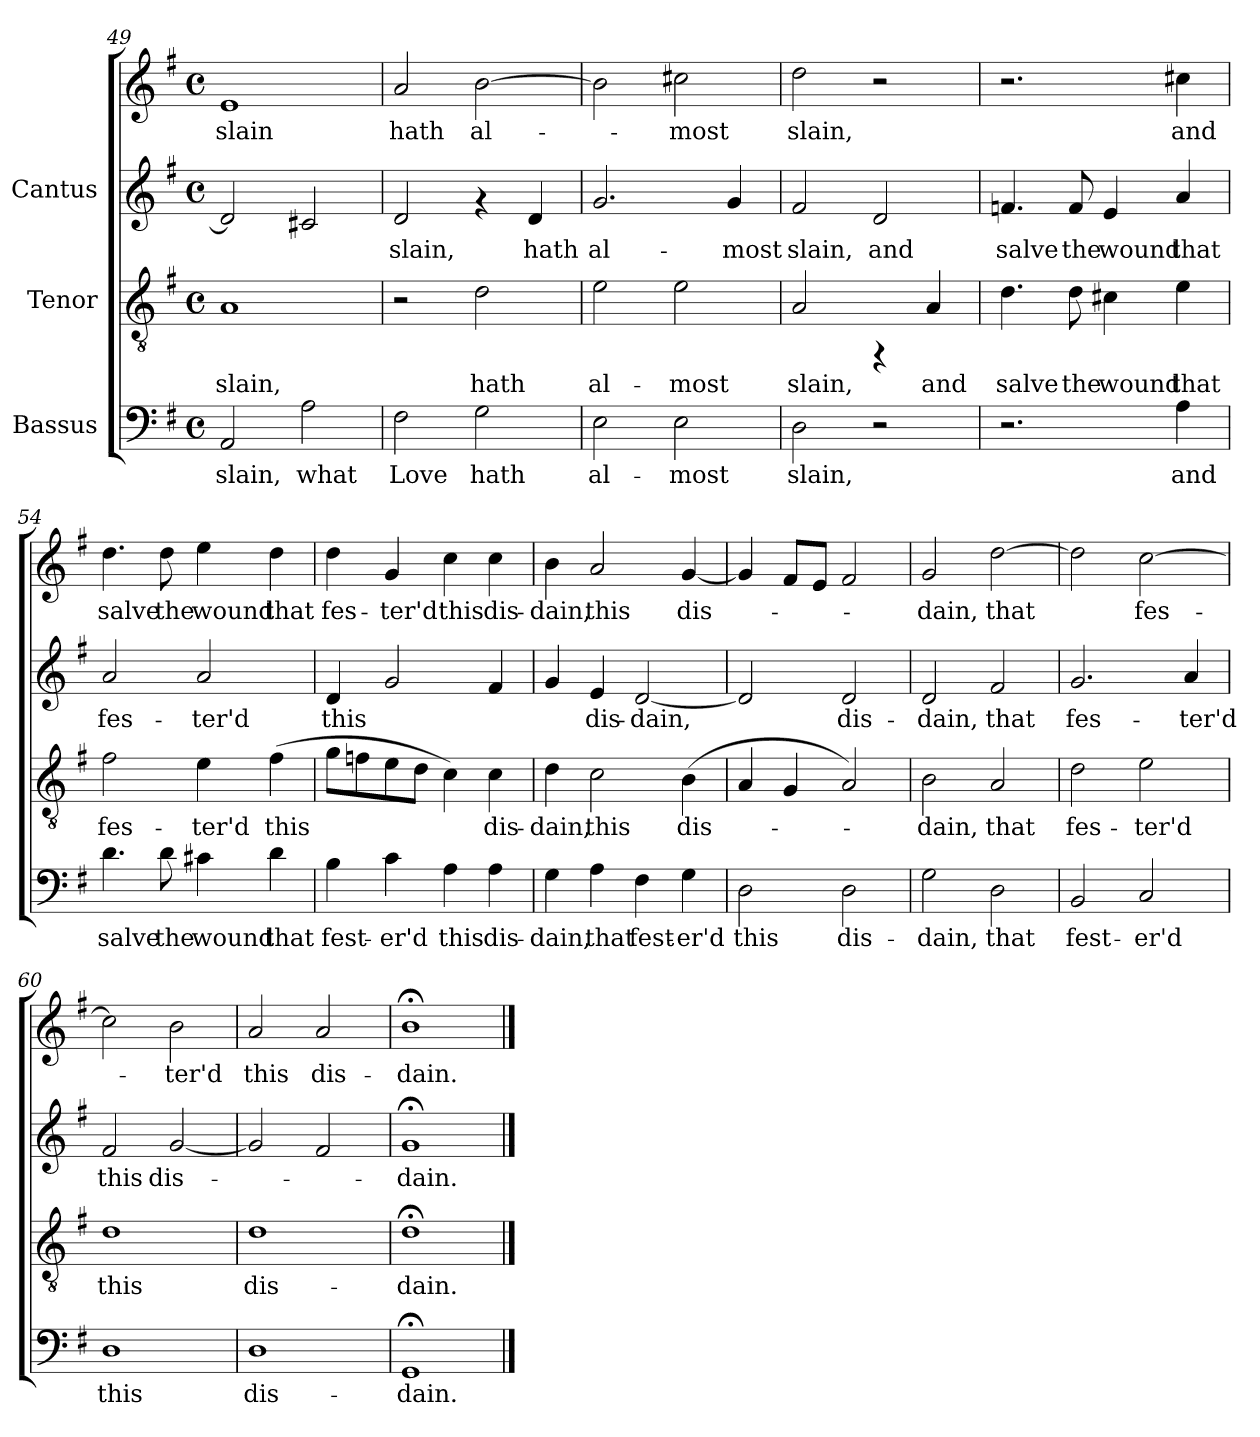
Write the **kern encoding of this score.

**kern	**text	**kern	**text	**kern	**text	**kern	**text
*part3	*part3	*part2	*part2	*part1	*part1	*part1	*part1
*staff4	*staff4	*staff3	*staff3	*staff2	*staff2	*staff1	*staff1
*I"Bassus	*	*I"Tenor	*	*I"Cantus	*	*	*
*clefF4	*	*clefGv2	*	*clefG2	*	*clefG2	*
*k[f#]	*	*k[f#]	*	*k[f#]	*	*k[f#]	*
*G:	*	*G:	*	*G:	*	*G:	*
*M4/4	*	*M4/4	*	*M4/4	*	*M4/4	*
*met(c)	*	*met(c)	*	*met(c)	*	*met(c)	*
=49	=49	=49	=49	=49	=49	=49	=49
!	!LO:LY:b:cj	!	!LO:LY:b:cj	!	!	!	!LO:LY:b:cj
2AA/	slain,	1A	slain,	2d/]	.	1e	slain
!	!LO:LY:b:cj	!	!	!	!	!	!
2A\	what	.	.	2c#X/	.	.	.
=50	=50	=50	=50	=50	=50	=50	=50
!	!LO:LY:b:cj	!	!	!	!LO:LY:b:cj	!	!LO:LY:b:cj
2F#\	Love	2r	.	2d/	-slain,	2a/	hath
!	!LO:LY:b:cj	!	!LO:LY:b:cj	!	!	!	!LO:LY:b:cj
2G\	hath	2d\	hath	4rf	.	[>2b\	al-
!	!	!	!	!	!LO:LY:b:cj	!	!
.	.	.	.	4d/	hath	.	.
=51	=51	=51	=51	=51	=51	=51	=51
!	!LO:LY:b:cj	!	!LO:LY:b:cj	!	!LO:LY:b:cj	!	!LO:LY:b:cj
2E\	al-	2e\	al-	2.g/	al-	2b\]	.
!	!LO:LY:b:cj	!	!LO:LY:b:cj	!	!	!	!LO:LY:b:cj
2E\	-most	2e\	-most	.	.	2cc#X\	most
!	!	!	!	!	!LO:LY:b:cj	!	!
.	.	.	.	4g/	-most	.	.
=52	=52	=52	=52	=52	=52	=52	=52
!	!LO:LY:b:cj	!	!LO:LY:b:cj	!	!LO:LY:b:cj	!	!LO:LY:b:cj
2D\	slain,	2A/	slain,	2f#/	slain,	2dd\	slain,
!	!	!	!	!	!LO:LY:b:cj	!	!
2r	.	4rFF	.	2d/	and	2r	.
!	!	!	!LO:LY:b:cj	!	!	!	!
.	.	4A/	and	.	.	.	.
=53	=53	=53	=53	=53	=53	=53	=53
!	!	!	!LO:LY:b:cj	!	!LO:LY:b:cj	!	!
2.r	.	4.d\	salve	4.fn/	salve	2.r	.
!	!	!	!LO:LY:b:cj	!	!LO:LY:b:cj	!	!
.	.	8d\	the	8f/	the	.	.
!	!	!	!LO:LY:b:cj	!	!LO:LY:b:cj	!	!
.	.	4c#X\	wound	4e/	wound	.	.
!	!LO:LY:b:cj	!	!LO:LY:b:cj	!	!LO:LY:b:cj	!	!LO:LY:b:cj
4A\	and	4e\	that	4a/	that	4cc#X\	and
!!LO:LB:g=z
=54	=54	=54	=54	=54	=54	=54	=54
!	!LO:LY:b:cj	!	!LO:LY:b:cj	!	!LO:LY:b:cj	!	!LO:LY:b:cj
4.d\	salve	2f#\	fes-	2a/	fes-	4.dd\	salve
!	!LO:LY:b:cj	!	!	!	!	!	!LO:LY:b:cj
8d\	the	.	.	.	.	8dd\	the
!	!LO:LY:b:cj	!	!LO:LY:b:cj	!	!LO:LY:b:cj	!	!LO:LY:b:cj
4c#X\	wound	4e\	-ter'd	2a/	-ter'd	4ee\	wound
!	!LO:LY:b:cj	!	!LO:LY:b:cj	!	!	!	!LO:LY:b:cj
4d\	that	(>4f#\	this	.	.	4dd\	that
=55	=55	=55	=55	=55	=55	=55	=55
!	!LO:LY:b:cj	!	!LO:LY:b:cj	!	!LO:LY:b:cj	!	!LO:LY:b:cj
4B\	fest-	8g\L	.	4d/	-this	4dd\	fes-
!	!	!	!LO:LY:b:cj	!	!	!	!
.	.	8fn\	.	.	.	.	.
!	!LO:LY:b:cj	!	!LO:LY:b:cj	!	!LO:LY:b:cj	!	!LO:LY:b:cj
4c\	-er'd	8e\	.	2g/	.	4g/	-ter'd
!	!	!	!LO:LY:b:cj	!	!	!	!
.	.	8d\J	.	.	.	.	.
!	!LO:LY:b:cj	!	!LO:LY:b:cj	!	!	!	!LO:LY:b:cj
4A\	this	4c\)	.	.	.	4cc\	this
!	!LO:LY:b:cj	!	!LO:LY:b:cj	!	!LO:LY:b:cj	!	!LO:LY:b:cj
4A\	dis-	4c\	dis-	4f#/	.	4cc\	dis-
=56	=56	=56	=56	=56	=56	=56	=56
!	!LO:LY:b:cj	!	!LO:LY:b:cj	!	!LO:LY:b:cj	!	!LO:LY:b:cj
4G\	-dain,	4d\	-dain,	4g/	-	4b\	dain,
!	!LO:LY:b:cj	!	!LO:LY:b:cj	!	!LO:LY:b:cj	!	!LO:LY:b:cj
4A\	that	2c\	this	4e/	dis-	2a/	this
!	!LO:LY:b:cj	!	!	!	!LO:LY:b:cj	!	!
4F#\	fest-	.	.	[<2d/	-dain,	.	.
!	!LO:LY:b:cj	!	!LO:LY:b:cj	!	!	!	!LO:LY:b:cj
4G\	-er'd	(>4B\	dis-	.	.	[<4g/	dis-
=57	=57	=57	=57	=57	=57	=57	=57
!	!LO:LY:b:cj	!	!	!	!LO:LY:b:cj	!	!
2D\	this	4A/	.	2d/]	.	4g/]	.
.	.	4G/	.	.	.	8f#/L	.
.	.	.	.	.	.	8e/J	.
!	!LO:LY:b:cj	!	!	!	!LO:LY:b:cj	!	!
2D\	dis-	2A/)	.	2d/	dis-	2f#/	.
=58	=58	=58	=58	=58	=58	=58	=58
!	!LO:LY:b:cj	!	!LO:LY:b:cj	!	!LO:LY:b:cj	!	!LO:LY:b:cj
2G\	-dain,	2B\	-dain,	2d/	dain,	2g/	-dain,
!	!LO:LY:b:cj	!	!LO:LY:b:cj	!	!LO:LY:b:cj	!	!LO:LY:b:cj
2D\	that	2A/	that	2f#/	that	[>2dd\	that
!!LO:PB:g=z
=59	=59	=59	=59	=59	=59	=59	=59
!	!LO:LY:b:cj	!	!LO:LY:b:cj	!	!LO:LY:b:cj	!	!LO:LY:b:cj
2BB/	fest-	2d\	fes-	2.g/	-fes-	2dd\]	.
!	!LO:LY:b:cj	!	!LO:LY:b:cj	!	!	!	!LO:LY:b:cj
2C/	-er'd	2e\	-ter'd	.	.	[>2cc\	fes-
!	!	!	!	!	!LO:LY:b:cj	!	!
.	.	.	.	4a/	-ter'd	.	.
=60	=60	=60	=60	=60	=60	=60	=60
!	!LO:LY:b:cj	!	!LO:LY:b:cj	!	!LO:LY:b:cj	!	!LO:LY:b:cj
1D	this	1d	this	2f#/	this	2cc\]	.
!	!	!	!	!	!LO:LY:b:cj	!	!LO:LY:b:cj
.	.	.	.	[<2g/	dis-	2b\	ter'd
=61	=61	=61	=61	=61	=61	=61	=61
!	!LO:LY:b:cj	!	!LO:LY:b:cj	!	!	!	!LO:LY:b:cj
1D	dis-	1d	dis-	2g/]	.	2a/	-this
!	!	!	!	!	!	!	!LO:LY:b:cj
.	.	.	.	2f#/	.	2a/	dis-
=62	=62	=62	=62	=62	=62	=62	=62
!	!LO:LY:b:cj	!	!LO:LY:b:cj	!	!LO:LY:b:cj	!	!LO:LY:b:cj
1GG;<	-dain.	1d;<	-dain.	1g;<	dain.	1b;<	-dain.
==	==	==	==	==	==	==	==
*-	*-	*-	*-	*-	*-	*-	*-
